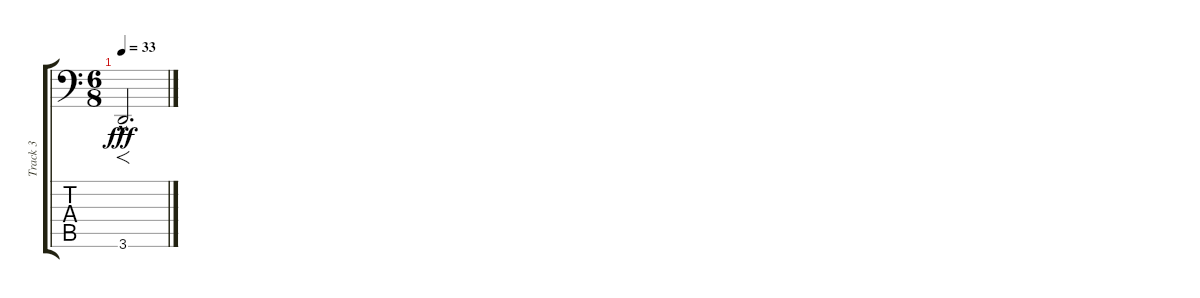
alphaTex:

\track ("Track 3" "Track 3") {instrument electricbassfinger}
\staff {score tabs}
\tuning (C3 G2 D2 A1 E1 B0) {hide}
\ts (6 8)
\tempo 33
\clef f4
\ks c
3.6{hac}.2{f d dy fff}
